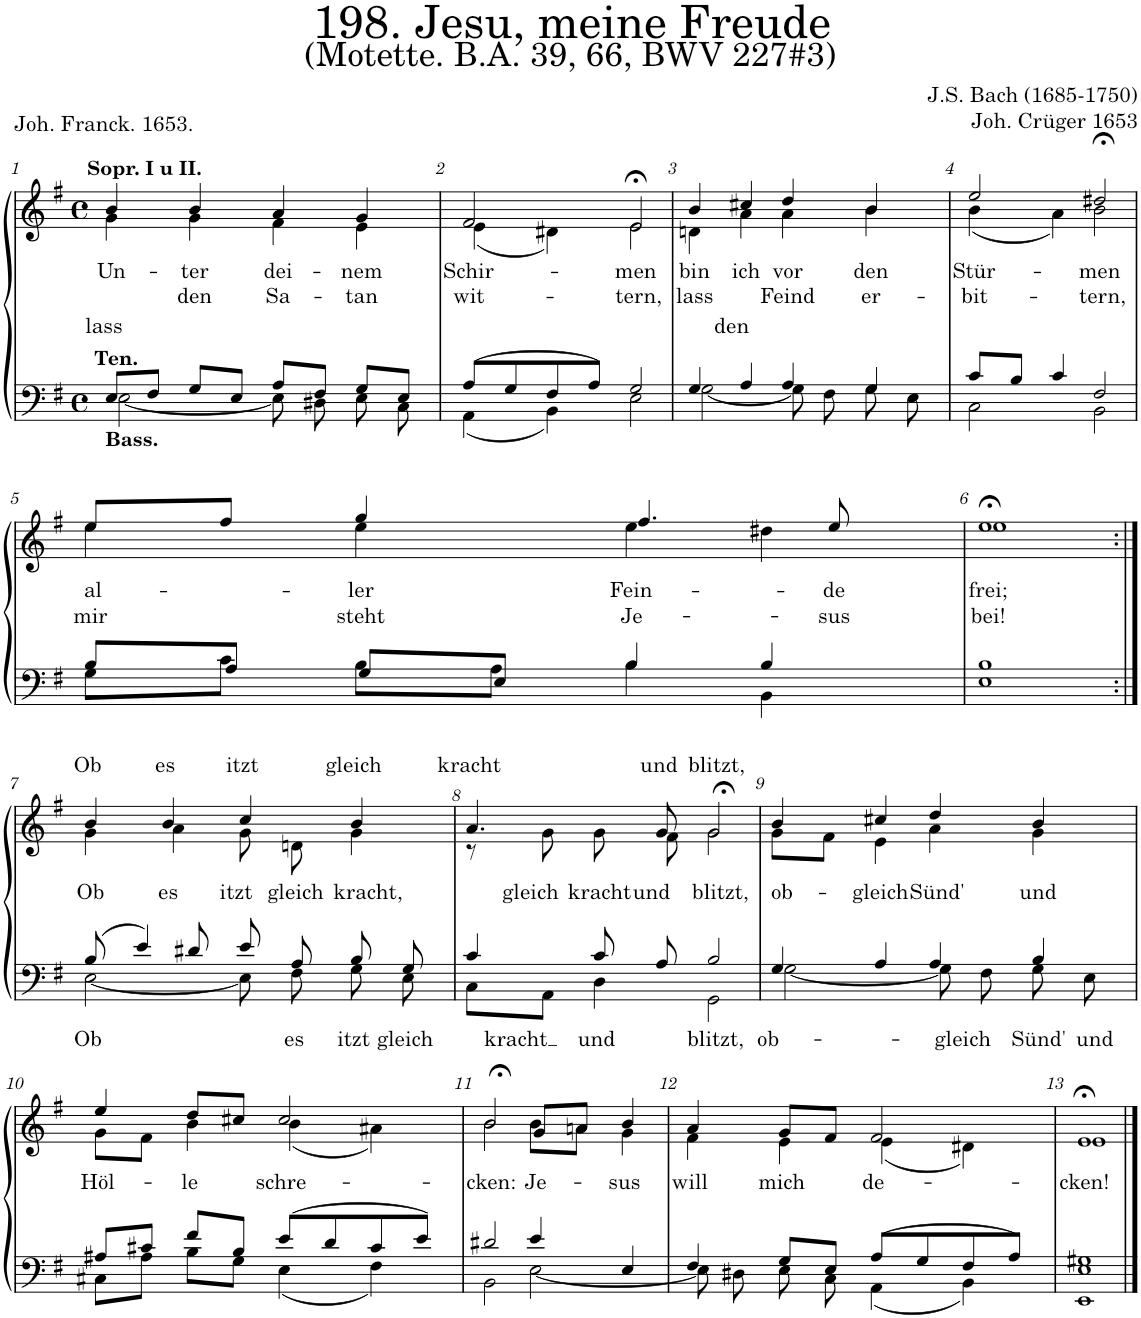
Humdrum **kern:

**kern	**text	**kern	**text	**text
*part2	*part2	*part1	*part1	*part1
*staff2	*staff2	*staff1	*staff1	*staff1
*I"Tenor/Bass	*	*I"Soprano/Alto	*	*
*clefF4	*	*clefG2	*	*
*k[f#]	*	*k[f#]	*	*
*M4/4	*	*M4/4	*	*
*met(c)	*	*met(c)	*	*
=1	=1	=1	=1	=1
*^	*	*	*	*
!	!	!	!LO:TX:a:B:t=Sopr. I u II.	!	!
!LO:TX:a:B:t=Ten.	!	!	!	!	!
!LO:TX:b:B:t=Bass.	!	!	!	!	!
!	!	!	!	!LO:LY:b	!LO:LY:b
*	*	*	*^	*	*
8E/L	[2E\	.	4b/	4g\	Un-	lass
8F#/J	.	.	.	.	.	.
!	!	!	!	!	!LO:LY:b	!LO:LY:b
8G/L	.	.	4b/	4g\	-ter	den
8E/J	.	.	.	.	.	.
!	!	!	!	!	!LO:LY:b	!LO:LY:b
8A/L	8E\]	.	4a/	4f#\	dei-	Sa-
8F#/J	8D#X\	.	.	.	.	.
!	!	!	!	!	!LO:LY:b	!LO:LY:b
8G/L	8E\	.	4g/	4e\	-nem	-tan
8E/J	8C\	.	.	.	.	.
=2	=2	=2	=2	=2	=2	=2
!	!	!	!	!	!LO:LY:b	!LO:LY:b
(8A/L	(4AA\	.	2f#/	(4e\	Schir-	wit-
8G/	.	.	.	.	.	.
8F#/	4BB\)	.	.	4d#X\)	.	.
8A/J)	.	.	.	.	.	.
!	!	!	!	!	!LO:LY:b	!LO:LY:b
2G/	2E\	.	2e;<,/	2e\	-men	-tern,
=3	=3	=3	=3	=3	=3	=3
!	!	!	!	!	!LO:LY:b	!LO:LY:b
4G/	[2G\	.	4b/	4dn\	bin	lass
!	!	!	!	!	!LO:LY:b	!LO:LY:b
4A/	.	.	4cc#X/	4a\	ich	den
!	!	!	!	!	!LO:LY:b	!LO:LY:b
4A/	8G\]	.	4dd/	4a\	vor	Feind
.	8F#\	.	.	.	.	.
!	!	!	!	!	!LO:LY:b	!LO:LY:b
4G/	8G\	.	4b/	4b\	den	er-
.	8E\	.	.	.	.	.
=4	=4	=4	=4	=4	=4	=4
!	!	!	!	!	!LO:LY:b	!LO:LY:b
8c/L	2C\	.	2ee/	(4b\	Stür-	-bit-
8B/J	.	.	.	.	.	.
4c/	.	.	.	4a\)	.	.
!	!	!	!	!	!LO:LY:b	!LO:LY:b
2F#/	2BB\	.	2dd#X;<,/	2b\	-men	-tern,
!!LO:LB:g=z	!!
=5	=5	=5	=5	=5	=5	=5
!	!	!	!	!	!LO:LY:b	!LO:LY:b
8B/L	8G\L	.	8ee/L	4ee\	al-	mir
8A/J	8c\J	.	8ff#/J	.	.	.
!	!	!	!	!	!LO:LY:b	!LO:LY:b
8G/L	8B\L	.	4gg/	4ee\	-ler	steht
8E/J	8A\J	.	.	.	.	.
!	!	!	!	!	!LO:LY:b	!LO:LY:b
4B/	4B\	.	4.ff#/	4ee\	Fein-	Je-
4B/	4BB\	.	.	4dd#X\	.	.
!	!	!	!	!	!LO:LY:b	!LO:LY:b
.	.	.	8ee/	.	-de	-sus
=6	=6	=6	=6	=6	=6	=6
!	!	!	!	!	!LO:LY:b	!LO:LY:b
1B	1E	.	1ee;<,	1ee	frei;	bei!
!!LO:LB:g=z	!!
=7:|!	=7:|!	=7:|!	=7:|!	=7:|!	=7:|!	=7:|!
!	!	!LO:LY:b	!	!	!LO:LY:a	!
!	!	!	!	!	!LO:LY:b	!
(8B/	[2E\	Ob	4b/	4g\	Ob	.
4e/)	.	.	.	.	.	.
!	!	!	!	!	!LO:LY:a	!
!	!	!	!	!	!LO:LY:b	!
.	.	.	4b/	4a\	es	.
8d#X/	.	.	.	.	.	.
!	!	!	!	!	!LO:LY:a	!
!	!	!	!	!	!LO:LY:b	!
8e/	8E\]	.	4cc/	8g\	itzt	.
!	!	!LO:LY:b	!	!	!LO:LY:b	!
8A/	8F#\	es	.	8dn\	gleich	.
!	!	!LO:LY:b	!	!	!LO:LY:a	!
!	!	!	!	!	!LO:LY:b	!
8B/	8G\	itzt	4b/	4g\	kracht,	.
!	!	!LO:LY:b	!	!	!	!
8G/	8E\	gleich	.	.	.	.
=8	=8	=8	=8	=8	=8	=8
!	!	!LO:LY:b	!	!	!LO:LY:a	!
4c/	8C\L	kracht	4.a/	8r	kracht	.
!	!	!	!	!	!LO:LY:b	!
.	8AA\J	.	.	8g\	gleich	.
!	!	!LO:LY:b	!	!	!LO:LY:b	!
8c/	4D\	und	.	8g\	kracht	.
!	!	!	!	!	!LO:LY:a	!
!	!	!	!	!	!LO:LY:b	!
8A/	.	.	8g/	8f#\	und	.
!	!	!LO:LY:b	!	!	!LO:LY:a	!
!	!	!	!	!	!LO:LY:b	!
2B/	2GG\	blitzt,	2g;<,/	2g\	blitzt,	.
=9	=9	=9	=9	=9	=9	=9
!	!	!LO:LY:b	!	!	!LO:LY:b	!
4G/	[2G\	ob-	4b/	8g\L	ob-	.
.	.	.	.	8f#\J	.	.
!	!	!	!	!	!LO:LY:b	!
4A/	.	.	4cc#X/	4e\	-gleich	.
!	!	!	!	!	!LO:LY:b	!
4A/	8G\]	.	4dd/	4a\	Sünd'	.
!	!	!LO:LY:b	!	!	!	!
.	8F#\	-gleich	.	.	.	.
!	!	!LO:LY:b	!	!	!LO:LY:b	!
4B/	8G\	Sünd'	4b/	4g\	und	.
!	!	!LO:LY:b	!	!	!	!
.	8E\	und	.	.	.	.
!!LO:LB:g=z	!!
=10	=10	=10	=10	=10	=10	=10
!	!	!	!	!	!LO:LY:b	!
8A#X/L	8C#X\L	.	4ee/	8g\L	Höl-	.
8c#X/J	8A#\J	.	.	8f#\J	.	.
!	!	!	!	!	!LO:LY:b	!
8f#/L	8B\L	.	8dd/L	4b\	-le	.
8B/J	8G\J	.	8cc#X/J	.	.	.
!	!	!	!	!	!LO:LY:b	!
(8e/L	(4E\	.	2cc#/	(4b\	schre-	.
8d/	.	.	.	.	.	.
8c#/	4F#\)	.	.	4a#X\)	.	.
8e/J)	.	.	.	.	.	.
=11	=11	=11	=11	=11	=11	=11
!	!	!	!	!	!LO:LY:b	!
2d#X/	2BB\	.	2b;<,/	2b\	cken:	.
!	!	!	!	!	!LO:LY:b	!
4e/	[2E\	.	8g/L	8b\L	Je-	.
.	.	.	8an/J	8a\J	.	.
!	!	!	!	!	!LO:LY:b	!
4E/	.	.	4b/	4g\	-sus	.
=12	=12	=12	=12	=12	=12	=12
!	!	!	!	!	!LO:LY:b	!
4F#/	8E\]	.	4a/	4f#\	will	.
.	8D#X\	.	.	.	.	.
!	!	!	!	!	!LO:LY:b	!
8G/L	8E\	.	8g/L	4e\	mich	.
8E/J	8C\	.	8f#/J	.	.	.
!	!	!	!	!	!LO:LY:b	!
(8A/L	(4AA\	.	2f#/	(4e\	de-	.
8G/	.	.	.	.	.	.
8F#/	4BB\)	.	.	4d#X\)	.	.
8A;</J)	.	.	.	.	.	.
=13	=13	=13	=13	=13	=13	=13
!	!	!	!	!	!LO:LY:b	!
1G#X	1EE 1E	.	1e;<	1e	-cken!	.
*v	*v	*	*	*	*	*
*	*	*v	*v	*	*
==	==	==	==	==
*-	*-	*-	*-	*-
